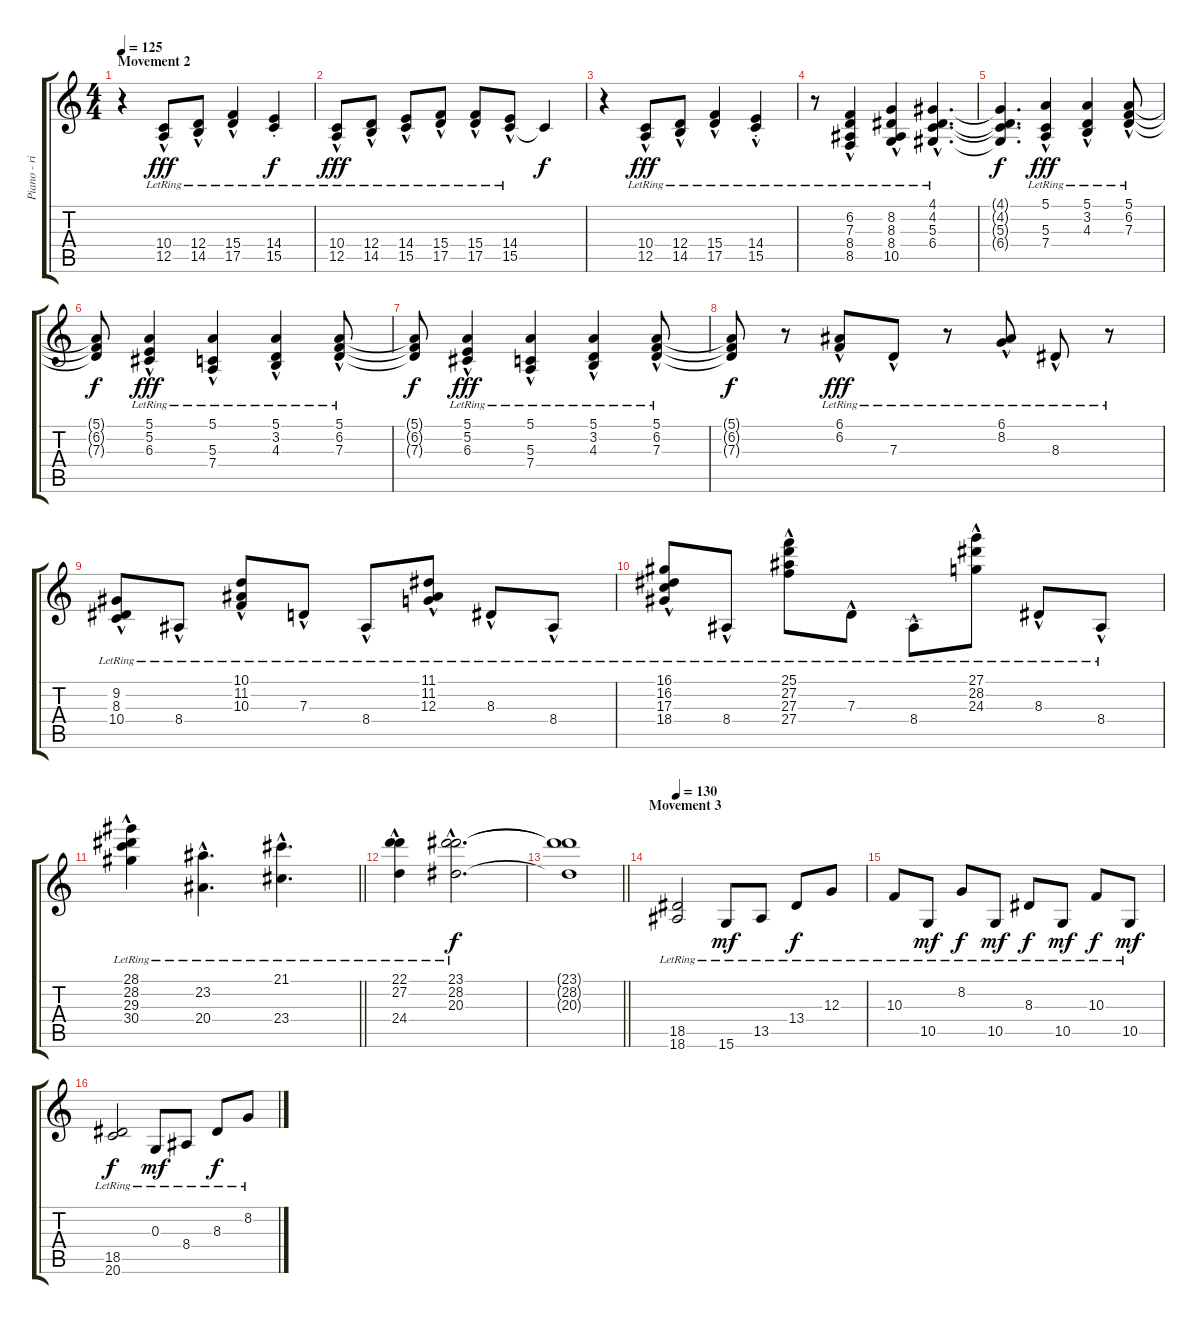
\track ("Piano - right h" "Piano - ri") {instrument brightacousticpiano}
\staff {score tabs}
\tuning (E4 B3 G3 D3 A2 E2) {hide}
\ts (4 4)
\section ("" "Movement 2")
\tempo 125
\clef g2
\ks c
r.4{dy fff} (10.4{hac lr} 12.5{lr}).8 (12.4{hac lr} 14.5{lr}).8 (15.4{hac lr} 17.5{lr}).4 (14.4{st lr} 15.5{lr}).4{dy f} |
(10.4{hac lr} 12.5{hac lr}).8{dy fff} (12.4{hac lr} 14.5{hac lr}).8 (14.4{hac lr} 15.5{hac lr}).8 (15.4{hac lr} 17.5{hac lr}).8 (15.4{hac lr} 17.5{hac lr}).8 (14.4{hac lr} 15.5{hac lr}).8 15.5{t}.4{dy f} |
r.4 (10.4{hac lr} 12.5{hac lr}).8{dy fff} (12.4{hac lr} 14.5{hac lr}).8 (15.4{hac lr} 17.5{hac lr}).4 (14.4{hac st lr} 15.5{hac lr}).4 |
r.8 (6.2{hac lr} 7.3{hac lr} 8.4{hac lr} 8.5{hac lr}).4 (8.2{hac lr} 8.3{hac lr} 8.4{hac lr} 10.5{hac lr}).4 (4.1{hac lr} 4.2{hac lr} 5.3{hac lr} 6.4{hac lr}).4{d} |
(4.1{t} 4.2{t} 5.3{t} 6.4{t}).4{d dy f} (5.1{hac lr} 5.3{hac lr} 7.4{hac lr}).4{dy fff} (5.1{hac lr} 3.2{hac lr} 4.3{hac lr}).4 (5.1{hac lr} 6.2{hac lr} 7.3{hac lr}).8 |
(5.1{t} 6.2{t} 7.3{t}).8{dy f} (5.1{hac lr} 5.2{hac lr} 6.3{hac lr}).4{dy fff} (5.1{hac lr} 5.3{hac lr} 7.4{hac lr}).4 (5.1{hac lr} 3.2{hac lr} 4.3{hac lr}).4 (5.1{hac lr} 6.2{hac lr} 7.3{hac lr}).8 |
(5.1{t} 6.2{t} 7.3{t}).8{dy f} (5.1{hac lr} 5.2{hac lr} 6.3{hac lr}).4{dy fff} (5.1{hac lr} 5.3{hac lr} 7.4{hac lr}).4 (5.1{hac lr} 3.2{hac lr} 4.3{hac lr}).4 (5.1{hac lr} 6.2{hac lr} 7.3{hac lr}).8 |
(5.1{t} 6.2{t} 7.3{t}).8{dy f} r.8 (6.1{hac lr} 6.2{hac lr}).8{dy fff} 7.3{hac lr}.8 r.8 (6.1{hac lr} 8.2{hac lr}).8 8.3{hac lr}.8 r.8 |
(9.2{hac lr} 8.3{hac lr} 10.4{hac lr}).8 8.4{hac lr}.8 (10.1{hac lr} 11.2{hac lr} 10.3{hac lr}).8 7.3{hac lr}.8 8.4{hac lr}.8 (11.1{hac lr} 11.2{hac lr} 12.3{hac lr}).8 8.3{hac lr}.8 8.4{hac lr}.8 |
(16.1{hac lr} 16.2{hac lr} 17.3{hac lr} 18.4{hac lr}).8 8.4{hac lr}.8 (25.1{hac lr} 27.2{hac lr} 27.3{hac lr} 27.4{hac lr}).8 7.3{hac lr}.8 8.4{hac lr}.8 (27.1{hac lr} 28.2{hac lr} 24.3{hac lr}).8 8.3{hac lr}.8 8.4{hac lr}.8 |
\barLineRight lightlight
(28.1{hac lr} 28.2{hac lr} 29.3{hac lr} 30.4{hac lr}).4 (23.2{hac lr} 20.4{hac lr}).4{d} (21.1{hac lr} 23.4{hac lr}).4{d} |
\section ("" "")
(22.1{hac lr} 27.2{hac lr} 24.4{lr}).4 (23.1{hac lr} 28.2{lr} 20.3{lr}).2{d dy f} |
\barLineRight lightlight
(23.1{t} 28.2{t} 20.3{t}).1 |
\section ("" "Movement 3")
\tempo 130
(18.5{lr} 18.6{lr}).2 15.6{lr}.8{dy mf} 13.5{lr}.8 13.4{lr}.8{dy f} 12.3{lr}.8 |
10.3{lr}.8 10.5{lr}.8{dy mf} 8.2{lr}.8{dy f} 10.5{lr}.8{dy mf} 8.3{lr}.8{dy f} 10.5{lr}.8{dy mf} 10.3{lr}.8{dy f} 10.5{lr}.8{dy mf} |
(18.5{lr} 20.6{lr}).2{dy f} 0.3{lr}.8{dy mf} 8.4{lr}.8 8.3{lr}.8{dy f} 8.2{lr}.8
